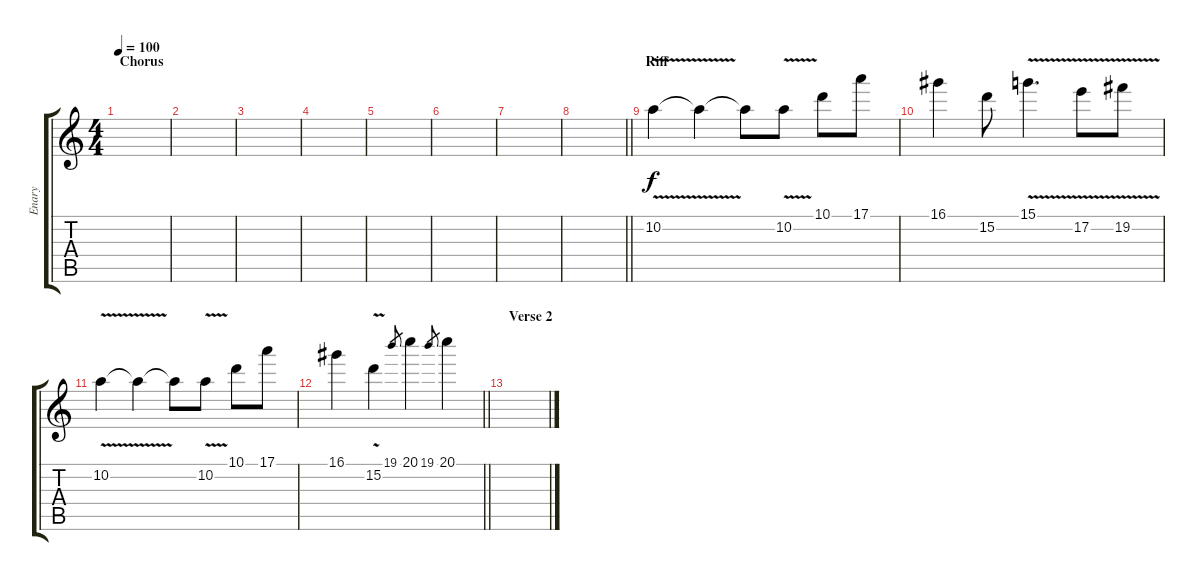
\track ("Enary" "Enary") {instrument electricguitarjazz}
\staff {score tabs}
\tuning (E4 B3 G3 D3 A2 E2) {hide}
\ts (4 4)
\section ("" "Chorus")
\tempo 100
\clef g2
\ks c
|
|
|
|
|
|
|
\barLineRight lightlight
|
\section ("" "Riff")
10.2{v}.4 10.2{t}.4 10.2{t}.8 10.2{v}.8 10.1.8 17.1.8 |
16.1.4 15.2.8 15.1{v}.4{d} 17.2{v}.8 19.2{v}.8 |
10.2{v}.4 10.2{t}.4 10.2{t}.8 10.2{v}.8 10.1.8 17.1.8 |
\barLineRight lightlight
16.1.4 15.2{v}.4 19.1.8{gr} 20.1.4 19.1.8{gr} 20.1.4 |
\section ("" "Verse 2")
